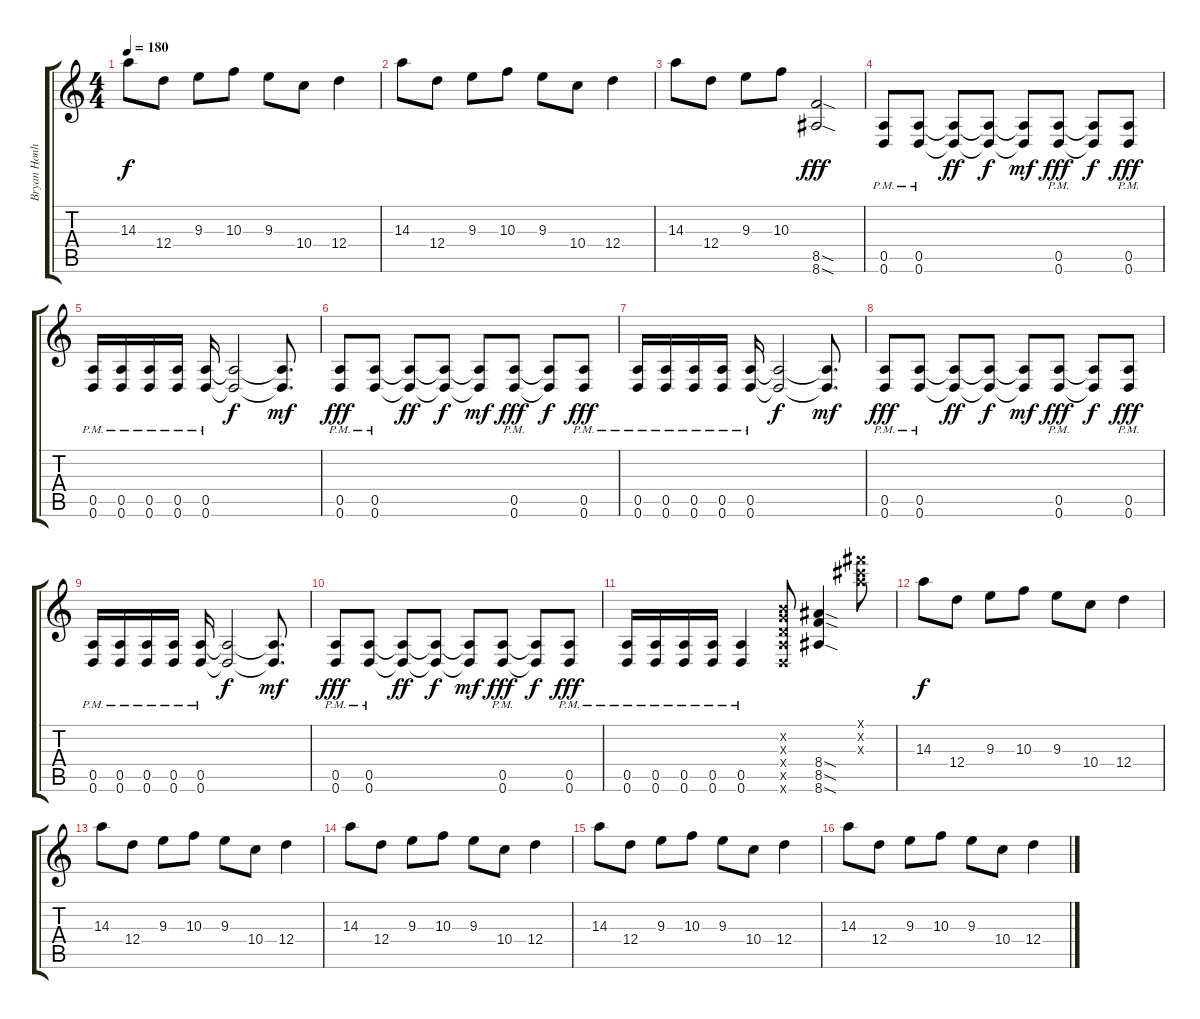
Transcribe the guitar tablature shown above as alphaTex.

\track ("Bryan Honhart" "Bryan Honh") {instrument overdrivenguitar}
\staff {score tabs}
\tuning (E4 B3 G3 D3 A2 D2) {hide}
\ts (4 4)
\tempo 180
\clef g2
\ks c
14.3.8{dy f} 12.4.8 9.3.8 10.3.8 9.3.8 10.4.8 12.4.4 |
14.3.8 12.4.8 9.3.8 10.3.8 9.3.8 10.4.8 12.4.4 |
14.3.8 12.4.8 9.3.8 10.3.8 (8.5{sod} 8.6{sod}).2{dy fff} |
(0.5{pm} 0.6{pm}).8{balance 0} (0.5{pm} 0.6{pm}).8 (0.5{t} 0.6{t}).8{dy ff} (0.5{t} 0.6{t}).8{dy f} (0.5{t} 0.6{t}).8{dy mf} (0.5{pm} 0.6{pm}).8{dy fff} (0.5{t} 0.6{t}).8{dy f} (0.5{pm} 0.6{pm}).8{dy fff} |
(0.5{pm} 0.6{pm}).16 (0.5{pm} 0.6{pm}).16 (0.5{pm} 0.6{pm}).16 (0.5{pm} 0.6{pm}).16 (0.5{pm} 0.6{pm}).16 (0.5{t} 0.6{t}).2{dy f} (0.5{t} 0.6{t}).8{d dy mf} |
(0.5{pm} 0.6{pm}).8{dy fff} (0.5{pm} 0.6{pm}).8 (0.5{t} 0.6{t}).8{dy ff} (0.5{t} 0.6{t}).8{dy f} (0.5{t} 0.6{t}).8{dy mf} (0.5{pm} 0.6{pm}).8{dy fff} (0.5{t} 0.6{t}).8{dy f} (0.5{pm} 0.6{pm}).8{dy fff} |
(0.5{pm} 0.6{pm}).16 (0.5{pm} 0.6{pm}).16 (0.5{pm} 0.6{pm}).16 (0.5{pm} 0.6{pm}).16 (0.5{pm} 0.6{pm}).16 (0.5{t} 0.6{t}).2{dy f} (0.5{t} 0.6{t}).8{d dy mf} |
(0.5{pm} 0.6{pm}).8{dy fff} (0.5{pm} 0.6{pm}).8 (0.5{t} 0.6{t}).8{dy ff} (0.5{t} 0.6{t}).8{dy f} (0.5{t} 0.6{t}).8{dy mf} (0.5{pm} 0.6{pm}).8{dy fff} (0.5{t} 0.6{t}).8{dy f} (0.5{pm} 0.6{pm}).8{dy fff} |
(0.5{pm} 0.6{pm}).16 (0.5{pm} 0.6{pm}).16 (0.5{pm} 0.6{pm}).16 (0.5{pm} 0.6{pm}).16 (0.5{pm} 0.6{pm}).16 (0.5{t} 0.6{t}).2{dy f} (0.5{t} 0.6{t}).8{d dy mf} |
(0.5{pm} 0.6{pm}).8{dy fff} (0.5{pm} 0.6{pm}).8 (0.5{t} 0.6{t}).8{dy ff} (0.5{t} 0.6{t}).8{dy f} (0.5{t} 0.6{t}).8{dy mf} (0.5{pm} 0.6{pm}).8{dy fff} (0.5{t} 0.6{t}).8{dy f} (0.5{pm} 0.6{pm}).8{dy fff} |
(0.5{pm} 0.6{pm}).16 (0.5{pm} 0.6{pm}).16 (0.5{pm} 0.6{pm}).16 (0.5{pm} 0.6{pm}).16 (0.5{pm} 0.6{pm}).4 (0.2{x} 0.3{x} 0.4{x} 0.5{x} 0.6{x}).8 (8.4{sod} 8.5{sod} 8.6{sod}).4 (14.1{x} 14.2{x} 14.3{x}).8 |
14.3.8{dy f balance 3} 12.4.8 9.3.8 10.3.8 9.3.8 10.4.8 12.4.4 |
14.3.8 12.4.8 9.3.8 10.3.8 9.3.8 10.4.8 12.4.4 |
14.3.8 12.4.8 9.3.8 10.3.8 9.3.8 10.4.8 12.4.4 |
14.3.8 12.4.8 9.3.8 10.3.8 9.3.8 10.4.8 12.4.4 |
14.3.8 12.4.8 9.3.8 10.3.8 9.3.8 10.4.8 12.4.4
